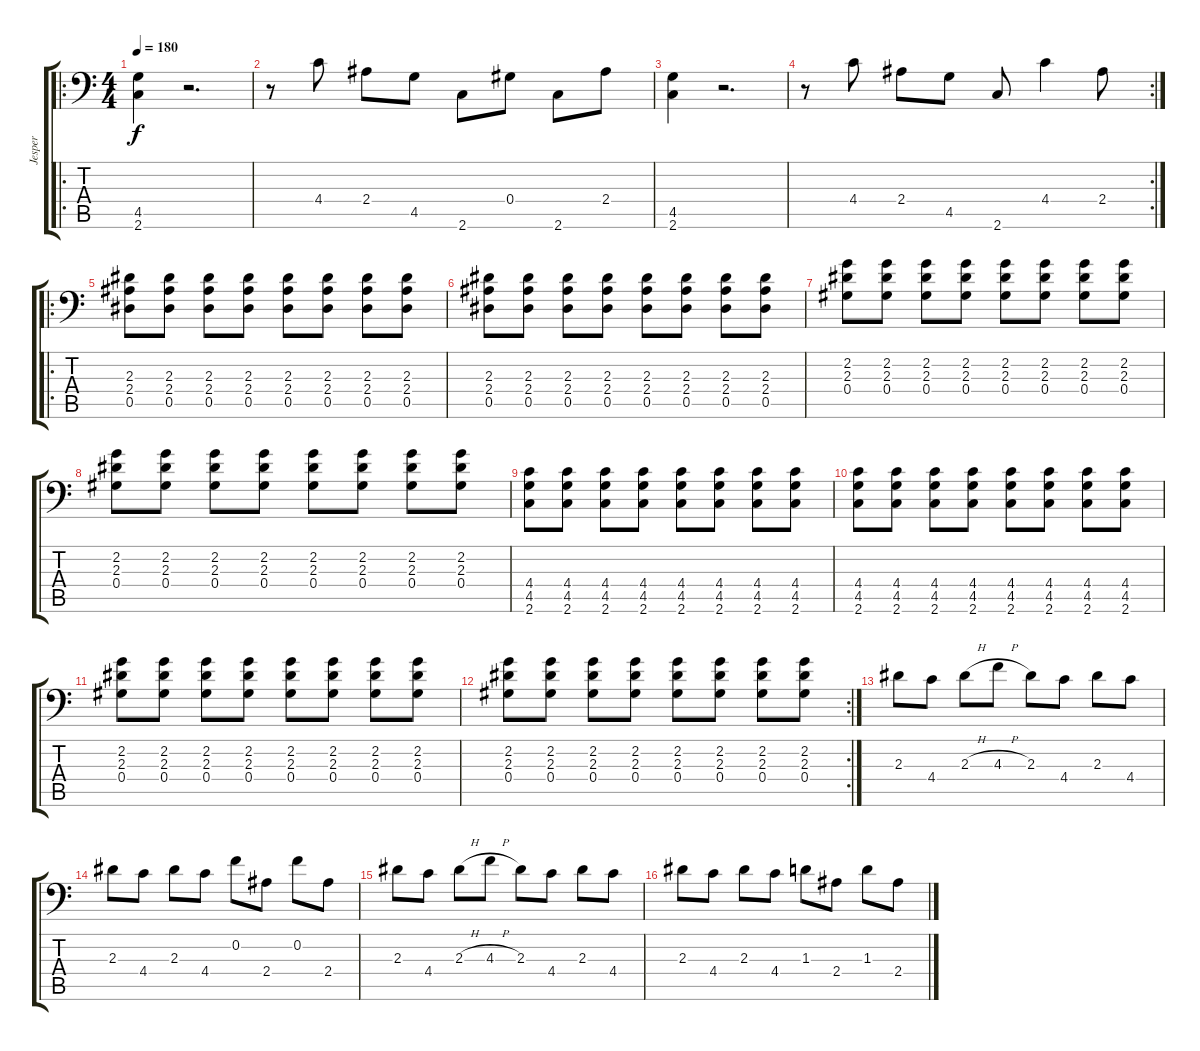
\track ("Jesper" "Jesper") {instrument distortionguitar}
\staff {score tabs}
\tuning (Bb3 F3 Db3 Ab2 Eb2 Bb1) {hide}
\ro
\ts (4 4)
\tempo 180
\clef f4
\ks c
(4.5 2.6).4{dy f} r.2{d} |
r.8 4.4.8 2.4.8 4.5.8 2.6.8 0.4.8 2.6.8 2.4.8 |
(4.5 2.6).4 r.2{d} |
\rc 2
r.8 4.4.8 2.4.8 4.5.8 2.6.8 4.4.4 2.4.8 |
\ro
(2.3 2.4 0.5).8 (2.3 2.4 0.5).8 (2.3 2.4 0.5).8 (2.3 2.4 0.5).8 (2.3 2.4 0.5).8 (2.3 2.4 0.5).8 (2.3 2.4 0.5).8 (2.3 2.4 0.5).8 |
(2.3 2.4 0.5).8 (2.3 2.4 0.5).8 (2.3 2.4 0.5).8 (2.3 2.4 0.5).8 (2.3 2.4 0.5).8 (2.3 2.4 0.5).8 (2.3 2.4 0.5).8 (2.3 2.4 0.5).8 |
(2.2 2.3 0.4).8 (2.2 2.3 0.4).8 (2.2 2.3 0.4).8 (2.2 2.3 0.4).8 (2.2 2.3 0.4).8 (2.2 2.3 0.4).8 (2.2 2.3 0.4).8 (2.2 2.3 0.4).8 |
(2.2 2.3 0.4).8 (2.2 2.3 0.4).8 (2.2 2.3 0.4).8 (2.2 2.3 0.4).8 (2.2 2.3 0.4).8 (2.2 2.3 0.4).8 (2.2 2.3 0.4).8 (2.2 2.3 0.4).8 |
(4.4 4.5 2.6).8 (4.4 4.5 2.6).8 (4.4 4.5 2.6).8 (4.4 4.5 2.6).8 (4.4 4.5 2.6).8 (4.4 4.5 2.6).8 (4.4 4.5 2.6).8 (4.4 4.5 2.6).8 |
(4.4 4.5 2.6).8 (4.4 4.5 2.6).8 (4.4 4.5 2.6).8 (4.4 4.5 2.6).8 (4.4 4.5 2.6).8 (4.4 4.5 2.6).8 (4.4 4.5 2.6).8 (4.4 4.5 2.6).8 |
(2.2 2.3 0.4).8 (2.2 2.3 0.4).8 (2.2 2.3 0.4).8 (2.2 2.3 0.4).8 (2.2 2.3 0.4).8 (2.2 2.3 0.4).8 (2.2 2.3 0.4).8 (2.2 2.3 0.4).8 |
\rc 2
(2.2 2.3 0.4).8 (2.2 2.3 0.4).8 (2.2 2.3 0.4).8 (2.2 2.3 0.4).8 (2.2 2.3 0.4).8 (2.2 2.3 0.4).8 (2.2 2.3 0.4).8 (2.2 2.3 0.4).8 |
2.3.8 4.4.8 2.3{h}.8 4.3{h}.8 2.3.8 4.4.8 2.3.8 4.4.8 |
2.3.8 4.4.8 2.3.8 4.4.8 0.2.8 2.4.8 0.2.8 2.4.8 |
2.3.8 4.4.8 2.3{h}.8 4.3{h}.8 2.3.8 4.4.8 2.3.8 4.4.8 |
2.3.8 4.4.8 2.3.8 4.4.8 1.3.8 2.4.8 1.3.8 2.4.8
